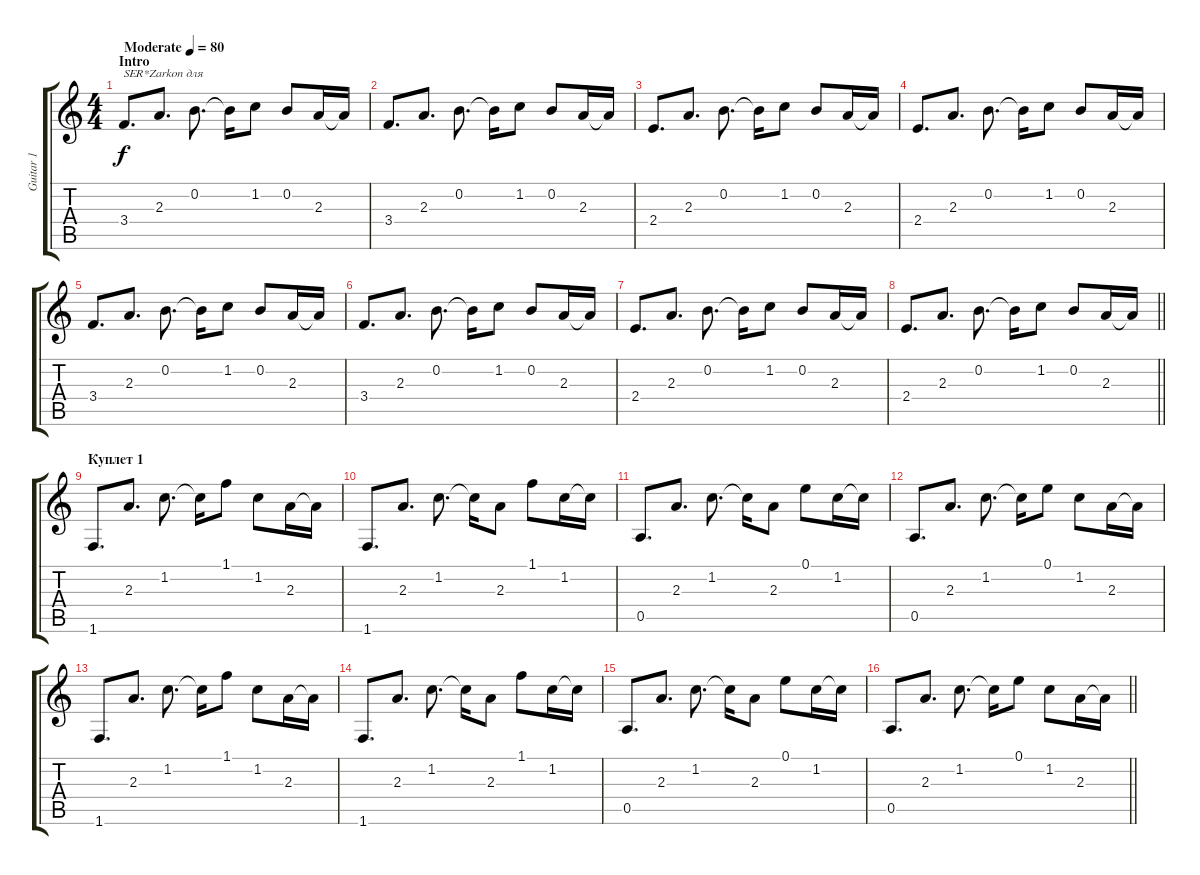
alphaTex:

\track ("Guitar 1" "Guitar 1") {instrument electricguitarclean}
\staff {score tabs}
\tuning (E4 B3 G3 D3 A2 E2) {hide}
\ts (4 4)
\section ("" "Intro")
\tempo (80 "Moderate")
\clef g2
\ks c
3.4.8{d txt "SER*Zarkon для" dy f instrument electricguitarclean} 2.3.8{d} 0.2.8{d} 0.2{t}.16 1.2.8 0.2.8 2.3.16 2.3{t}.16 |
3.4.8{d} 2.3.8{d} 0.2.8{d} 0.2{t}.16 1.2.8 0.2.8 2.3.16 2.3{t}.16 |
2.4.8{d} 2.3.8{d} 0.2.8{d} 0.2{t}.16 1.2.8 0.2.8 2.3.16 2.3{t}.16 |
2.4.8{d} 2.3.8{d} 0.2.8{d} 0.2{t}.16 1.2.8 0.2.8 2.3.16 2.3{t}.16 |
3.4.8{d} 2.3.8{d} 0.2.8{d} 0.2{t}.16 1.2.8 0.2.8 2.3.16 2.3{t}.16 |
3.4.8{d} 2.3.8{d} 0.2.8{d} 0.2{t}.16 1.2.8 0.2.8 2.3.16 2.3{t}.16 |
2.4.8{d} 2.3.8{d} 0.2.8{d} 0.2{t}.16 1.2.8 0.2.8 2.3.16 2.3{t}.16 |
\barLineRight lightlight
2.4.8{d} 2.3.8{d} 0.2.8{d} 0.2{t}.16 1.2.8 0.2.8 2.3.16 2.3{t}.16 |
\section ("" "Куплет 1")
1.6.8{d} 2.3.8{d} 1.2.8{d} 1.2{t}.16 1.1.8 1.2.8 2.3.16 2.3{t}.16 |
1.6.8{d} 2.3.8{d} 1.2.8{d} 1.2{t}.16 2.3.8 1.1.8 1.2.16 1.2{t}.16 |
0.5.8{d} 2.3.8{d} 1.2.8{d} 1.2{t}.16 2.3.8 0.1.8 1.2.16 1.2{t}.16 |
0.5.8{d} 2.3.8{d} 1.2.8{d} 1.2{t}.16 0.1.8 1.2.8 2.3.16 2.3{t}.16 |
1.6.8{d} 2.3.8{d} 1.2.8{d} 1.2{t}.16 1.1.8 1.2.8 2.3.16 2.3{t}.16 |
1.6.8{d} 2.3.8{d} 1.2.8{d} 1.2{t}.16 2.3.8 1.1.8 1.2.16 1.2{t}.16 |
0.5.8{d} 2.3.8{d} 1.2.8{d} 1.2{t}.16 2.3.8 0.1.8 1.2.16 1.2{t}.16 |
\barLineRight lightlight
0.5.8{d} 2.3.8{d} 1.2.8{d} 1.2{t}.16 0.1.8 1.2.8 2.3.16 2.3{t}.16
